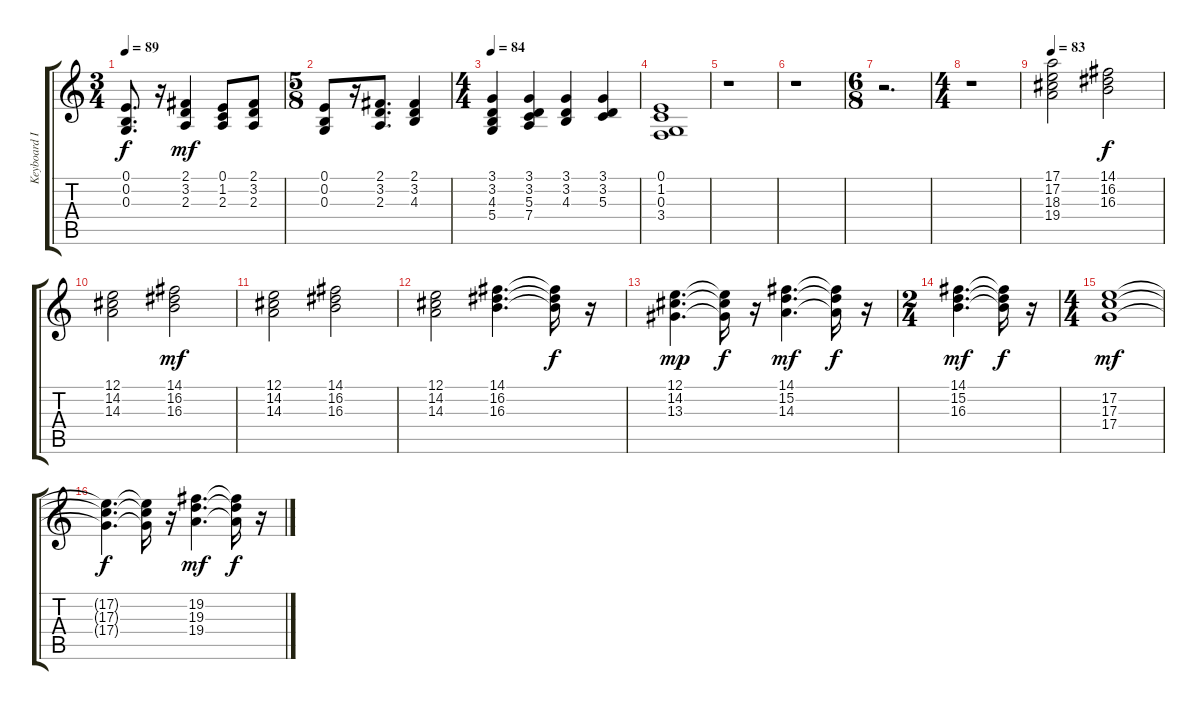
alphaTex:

\track ("Keyboard I" "Keyboard I") {instrument synthstrings1}
\staff {score tabs}
\tuning (E4 B3 G3 D3 A2 E2) {hide}
\ts (3 4)
\tempo 89
\clef g2
\ks c
(0.1 0.2 0.3).8{d dy f} r.16 (2.1 3.2 2.3).4{dy mf} (0.1 1.2 2.3).8 (2.1 3.2 2.3).8 |
\ts (5 8)
(0.1 0.2 0.3).8 r.16 (2.1 3.2 2.3).8{d} (2.1 3.2 4.3).4 |
\ts (4 4)
\tempo 84
(3.1 3.2 4.3 5.4).4 (3.1 3.2 5.3 7.4).4 (3.1 3.2 4.3).4 (3.1 3.2 5.3).4 |
(0.1 1.2 0.3 3.4).1 |
r.1 |
r.1 |
\ts (6 8)
r.2{d} |
\ts (4 4)
r.1 |
\tempo 83
(17.1 17.2 18.3 19.4).2 (14.1 16.2 16.3).2{dy f} |
(12.1 14.2 14.3).2 (14.1 16.2 16.3).2{dy mf} |
(12.1 14.2 14.3).2 (14.1 16.2 16.3).2 |
(12.1 14.2 14.3).2 (14.1 16.2 16.3).4{d} (14.1{t} 16.2{t} 16.3{t}).16{dy f} r.16 |
(12.1 14.2 13.3).4{d dy mp} (12.1{t} 14.2{t} 13.3{t}).16{dy f} r.16 (14.1 15.2 14.3).4{d dy mf} (14.1{t} 15.2{t} 14.3{t}).16{dy f} r.16 |
\ts (2 4)
(14.1 15.2 16.3).4{d dy mf} (14.1{t} 15.2{t} 16.3{t}).16{dy f} r.16 |
\ts (4 4)
(17.2 17.3 17.4).1{dy mf} |
(17.2{t} 17.3{t} 17.4{t}).4{d dy f} (17.2{t} 17.3{t} 17.4{t}).16 r.16 (19.2 19.3 19.4).4{d dy mf} (19.2{t} 19.3{t} 19.4{t}).16{dy f} r.16
